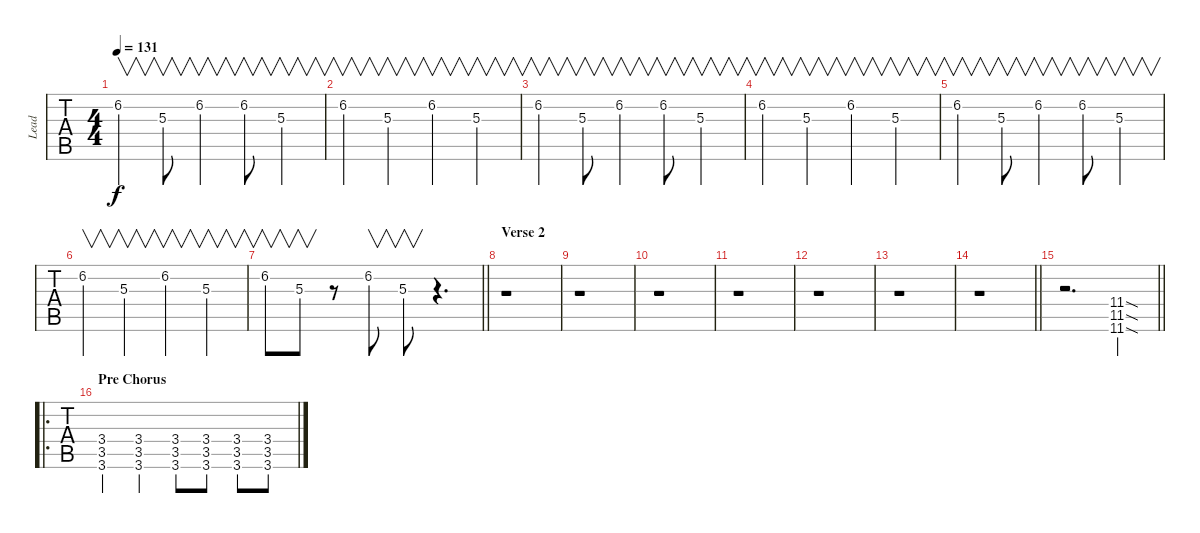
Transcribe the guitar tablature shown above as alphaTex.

\track ("Lead" "Lead") {instrument distortionguitar}
\staff {tabs}
\tuning (E4 B3 G3 D3 A2 D2) {hide}
\ts (4 4)
\tempo 131
\clef g2
\ks eb
6.2.4{v dy f} 5.3.8{v} 6.2.4{v} 6.2.8{v} 5.3.4{v} |
6.2.4{v} 5.3.4{v} 6.2.4{v} 5.3.4{v} |
6.2.4{v} 5.3.8{v} 6.2.4{v} 6.2.8{v} 5.3.4{v} |
6.2.4{v} 5.3.4{v} 6.2.4{v} 5.3.4{v} |
6.2.4{v} 5.3.8{v} 6.2.4{v} 6.2.8{v} 5.3.4{v} |
6.2.4{v} 5.3.4{v} 6.2.4{v} 5.3.4{v} |
\barLineRight lightlight
6.2.8{v} 5.3.8{v} r.8 6.2.8{v} 5.3.8{v} r.4{d} |
\section ("" "Verse 2")
r.1 |
r.1 |
r.1 |
r.1 |
r.1 |
r.1 |
\barLineRight lightlight
r.1 |
\barLineRight lightlight
r.2{d} (11.4{sod} 11.5{sod} 11.6{sod}).4 |
\ro
\section ("" "Pre Chorus")
(3.4 3.5 3.6).4 (3.4 3.5 3.6).4 (3.4 3.5 3.6).8 (3.4 3.5 3.6).8 (3.4 3.5 3.6).8 (3.4 3.5 3.6).8
